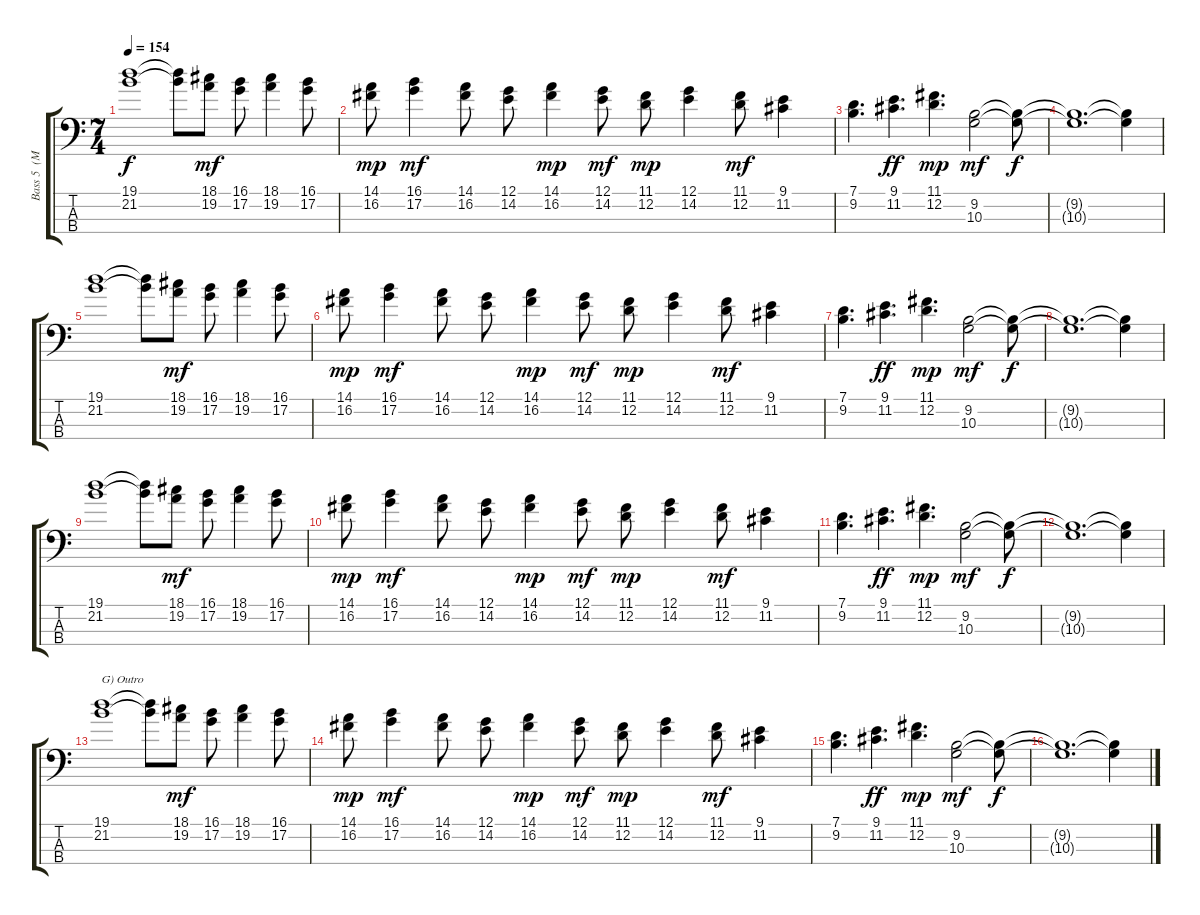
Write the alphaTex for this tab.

\track ("Bass 5  (Melody 1)" "Bass 5  (M") {instrument fretlessbass}
\staff {score tabs}
\tuning (G2 D2 A1 E1) {hide}
\ts (7 4)
\tempo 154
\clef f4
\ks c
(19.1 21.2).1{dy f} (19.1{t} 21.2{t}).8 (18.1 19.2).8{dy mf} (16.1 17.2).8 (18.1 19.2).4 (16.1 17.2).8 |
(14.1 16.2).8{dy mp} (16.1 17.2).4{dy mf} (14.1 16.2).8 (12.1 14.2).8 (14.1 16.2).4{dy mp} (12.1 14.2).8{dy mf} (11.1 12.2).8{dy mp} (12.1 14.2).4 (11.1 12.2).8{dy mf} (9.1 11.2).4 |
(7.1 9.2).4{d} (9.1 11.2).4{d dy ff} (11.1 12.2).4{d dy mp} (9.2 10.3).2{dy mf} (9.2{t} 10.3{t}).8{dy f} |
(9.2{t} 10.3{t}).1{d} (9.2{t} 10.3{t}).4 |
(19.1 21.2).1 (19.1{t} 21.2{t}).8 (18.1 19.2).8{dy mf} (16.1 17.2).8 (18.1 19.2).4 (16.1 17.2).8 |
(14.1 16.2).8{dy mp} (16.1 17.2).4{dy mf} (14.1 16.2).8 (12.1 14.2).8 (14.1 16.2).4{dy mp} (12.1 14.2).8{dy mf} (11.1 12.2).8{dy mp} (12.1 14.2).4 (11.1 12.2).8{dy mf} (9.1 11.2).4 |
(7.1 9.2).4{d} (9.1 11.2).4{d dy ff} (11.1 12.2).4{d dy mp} (9.2 10.3).2{dy mf} (9.2{t} 10.3{t}).8{dy f} |
(9.2{t} 10.3{t}).1{d} (9.2{t} 10.3{t}).4 |
(19.1 21.2).1 (19.1{t} 21.2{t}).8 (18.1 19.2).8{dy mf} (16.1 17.2).8 (18.1 19.2).4 (16.1 17.2).8 |
(14.1 16.2).8{dy mp} (16.1 17.2).4{dy mf} (14.1 16.2).8 (12.1 14.2).8 (14.1 16.2).4{dy mp} (12.1 14.2).8{dy mf} (11.1 12.2).8{dy mp} (12.1 14.2).4 (11.1 12.2).8{dy mf} (9.1 11.2).4 |
(7.1 9.2).4{d} (9.1 11.2).4{d dy ff} (11.1 12.2).4{d dy mp} (9.2 10.3).2{dy mf} (9.2{t} 10.3{t}).8{dy f} |
(9.2{t} 10.3{t}).1{d} (9.2{t} 10.3{t}).4 |
(19.1 21.2).1{txt "G) Outro"} (19.1{t} 21.2{t}).8 (18.1 19.2).8{dy mf} (16.1 17.2).8 (18.1 19.2).4 (16.1 17.2).8 |
(14.1 16.2).8{dy mp} (16.1 17.2).4{dy mf} (14.1 16.2).8 (12.1 14.2).8 (14.1 16.2).4{dy mp} (12.1 14.2).8{dy mf} (11.1 12.2).8{dy mp} (12.1 14.2).4 (11.1 12.2).8{dy mf} (9.1 11.2).4 |
(7.1 9.2).4{d} (9.1 11.2).4{d dy ff} (11.1 12.2).4{d dy mp} (9.2 10.3).2{dy mf} (9.2{t} 10.3{t}).8{dy f} |
(9.2{t} 10.3{t}).1{d} (9.2{t} 10.3{t}).4
